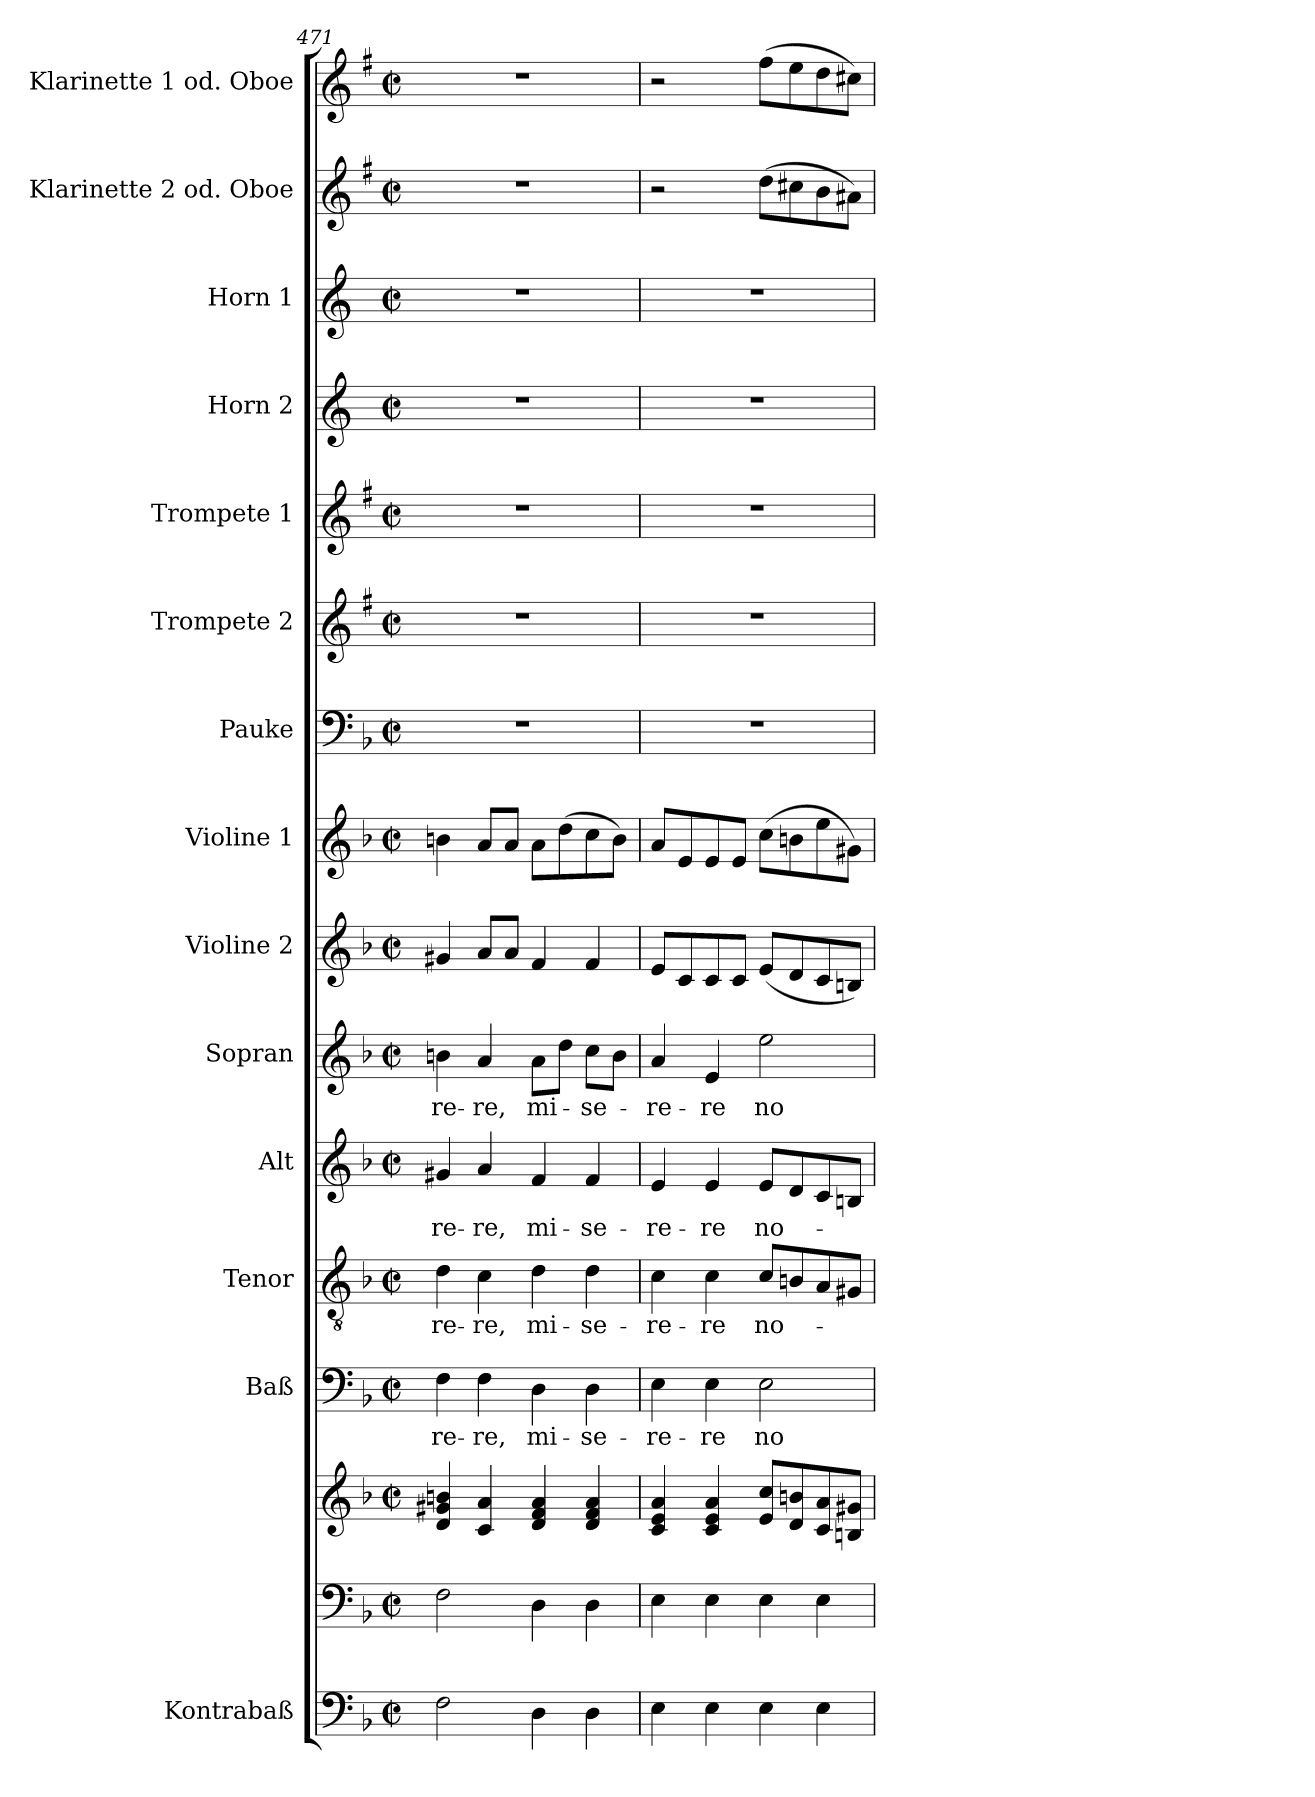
**kern	**kern	**kern	**kern	**text	**kern	**text	**kern	**text	**kern	**text	**kern	**kern	**kern	**kern	**kern	**kern	**kern	**kern	**kern
*part15	*part14	*part14	*part13	*part13	*part12	*part12	*part11	*part11	*part10	*part10	*part9	*part8	*part7	*part6	*part5	*part4	*part3	*part2	*part1
*staff16	*staff15	*staff14	*staff13	*staff13	*staff12	*staff12	*staff11	*staff11	*staff10	*staff10	*staff9	*staff8	*staff7	*staff6	*staff5	*staff4	*staff3	*staff2	*staff1
*I"Kontrabaß	*	*	*I"Baß	*	*I"Tenor	*	*I"Alt	*	*I"Sopran	*	*I"Violine 2	*I"Violine 1	*I"Pauke	*I"Trompete 2	*I"Trompete 1	*I"Horn 2	*I"Horn 1	*I"Klarinette 2 od. Oboe	*I"Klarinette 1 od. Oboe
*	*	*	*	*	*	*	*	*	*	*	*	*	*	*I'Tpt	*I'Tpt	*I'Hn	*I'Hn	*	*
*clefF4	*clefF4	*clefG2	*clefF4	*	*clefGv2	*	*clefG2	*	*clefG2	*	*clefG2	*clefG2	*clefF4	*clefG2	*clefG2	*clefG2	*clefG2	*clefG2	*clefG2
*ITrd7c12	*	*	*	*	*	*	*	*	*	*	*	*	*	*ITrd1c2	*ITrd1c2	*ITrd4c7	*ITrd4c7	*ITrd1c2	*ITrd1c2
*k[b-]	*k[b-]	*k[b-]	*k[b-]	*	*k[b-]	*	*k[b-]	*	*k[b-]	*	*k[b-]	*k[b-]	*k[b-]	*k[b-]	*k[b-]	*k[b-]	*k[b-]	*k[b-]	*k[b-]
*F:	*F:	*F:	*F:	*	*F:	*	*F:	*	*F:	*	*F:	*F:	*F:	*F:	*F:	*F:	*F:	*F:	*F:
*M2/2	*M2/2	*M2/2	*M2/2	*	*M2/2	*	*M2/2	*	*M2/2	*	*M2/2	*M2/2	*M2/2	*M2/2	*M2/2	*M2/2	*M2/2	*M2/2	*M2/2
*met(c|)	*met(c|)	*met(c|)	*met(c|)	*	*met(c|)	*	*met(c|)	*	*met(c|)	*	*met(c|)	*met(c|)	*met(c|)	*met(c|)	*met(c|)	*met(c|)	*met(c|)	*met(c|)	*met(c|)
=471	=471	=471	=471	=471	=471	=471	=471	=471	=471	=471	=471	=471	=471	=471	=471	=471	=471	=471	=471
!	!	!	!	!LO:LY:b	!	!LO:LY:b	!	!LO:LY:b	!	!LO:LY:b	!	!	!	!	!	!	!	!	!
2FF\	2F\	4d/ 4g#X/ 4bn/	4F\	-re-	4d\	-re-	4g#X/	-re-	4bn\	-re-	4g#X/	4bn\	1r	1r	1r	1r	1r	1r	1r
!	!	!	!	!LO:LY:b	!	!LO:LY:b	!	!LO:LY:b	!	!LO:LY:b	!	!	!	!	!	!	!	!	!
.	.	4c/ 4a/	4F\	-re,	4c\	-re,	4a/	-re,	4a/	-re,	8a/L	8a/L	.	.	.	.	.	.	.
.	.	.	.	.	.	.	.	.	.	.	8a/J	8a/J	.	.	.	.	.	.	.
!	!	!	!	!LO:LY:b	!	!LO:LY:b	!	!LO:LY:b	!	!LO:LY:b	!	!	!	!	!	!	!	!	!
4DD\	4D\	4d/ 4f/ 4a/	4D\	mi-	4d\	mi-	4f/	mi-	8a\L	mi-	4f/	8a\L	.	.	.	.	.	.	.
.	.	.	.	.	.	.	.	.	8dd\J	.	.	(>8dd\	.	.	.	.	.	.	.
!	!	!	!	!LO:LY:b	!	!LO:LY:b	!	!LO:LY:b	!	!LO:LY:b	!	!	!	!	!	!	!	!	!
4DD\	4D\	4d/ 4f/ 4a/	4D\	-se-	4d\	-se-	4f/	-se-	8cc\L	-se-	4f/	8cc\	.	.	.	.	.	.	.
.	.	.	.	.	.	.	.	.	8b\J	.	.	8b\J)	.	.	.	.	.	.	.
=472	=472	=472	=472	=472	=472	=472	=472	=472	=472	=472	=472	=472	=472	=472	=472	=472	=472	=472	=472
!	!	!	!	!LO:LY:b	!	!LO:LY:b	!	!LO:LY:b	!	!LO:LY:b	!	!	!	!	!	!	!	!	!
4EE\	4E\	4c/ 4e/ 4a/	4E\	-re-	4c\	-re-	4e/	-re-	4a/	-re-	8e/L	8a/L	1r	1r	1r	1r	1r	2r	2r
.	.	.	.	.	.	.	.	.	.	.	8c/	8e/	.	.	.	.	.	.	.
!	!	!	!	!LO:LY:b	!	!LO:LY:b	!	!LO:LY:b	!	!LO:LY:b	!	!	!	!	!	!	!	!	!
4EE\	4E\	4c/ 4e/ 4a/	4E\	-re	4c\	-re	4e/	-re	4e/	-re	8c/	8e/	.	.	.	.	.	.	.
.	.	.	.	.	.	.	.	.	.	.	8c/J	8e/J	.	.	.	.	.	.	.
!	!	!	!	!LO:LY:b	!	!LO:LY:b	!	!LO:LY:b	!	!LO:LY:b	!	!	!	!	!	!	!	!	!
4EE\	4E\	8e/ 8cc/L	2E\	no-	8c/L	no-	8e/L	no-	2ee\	no-	(<8e/L	(>8cc\L	.	.	.	.	.	(>8cc\L	(>8ee\L
.	.	8d/ 8bn/	.	.	8Bn/	.	8d/	.	.	.	8d/	8bn\	.	.	.	.	.	8bn\	8dd\
4EE\	4E\	8c/ 8a/	.	.	8A/	.	8c/	.	.	.	8c/	8ee\	.	.	.	.	.	8a\	8cc\
.	.	8Bn/ 8g#X/J	.	.	8G#X/J	.	8Bn/J	.	.	.	8Bn/J)	8g#X\J)	.	.	.	.	.	8g#X\J)	8bn\J)
=	=	=	=	=	=	=	=	=	=	=	=	=	=	=	=	=	=	=	=
*-	*-	*-	*-	*-	*-	*-	*-	*-	*-	*-	*-	*-	*-	*-	*-	*-	*-	*-	*-
